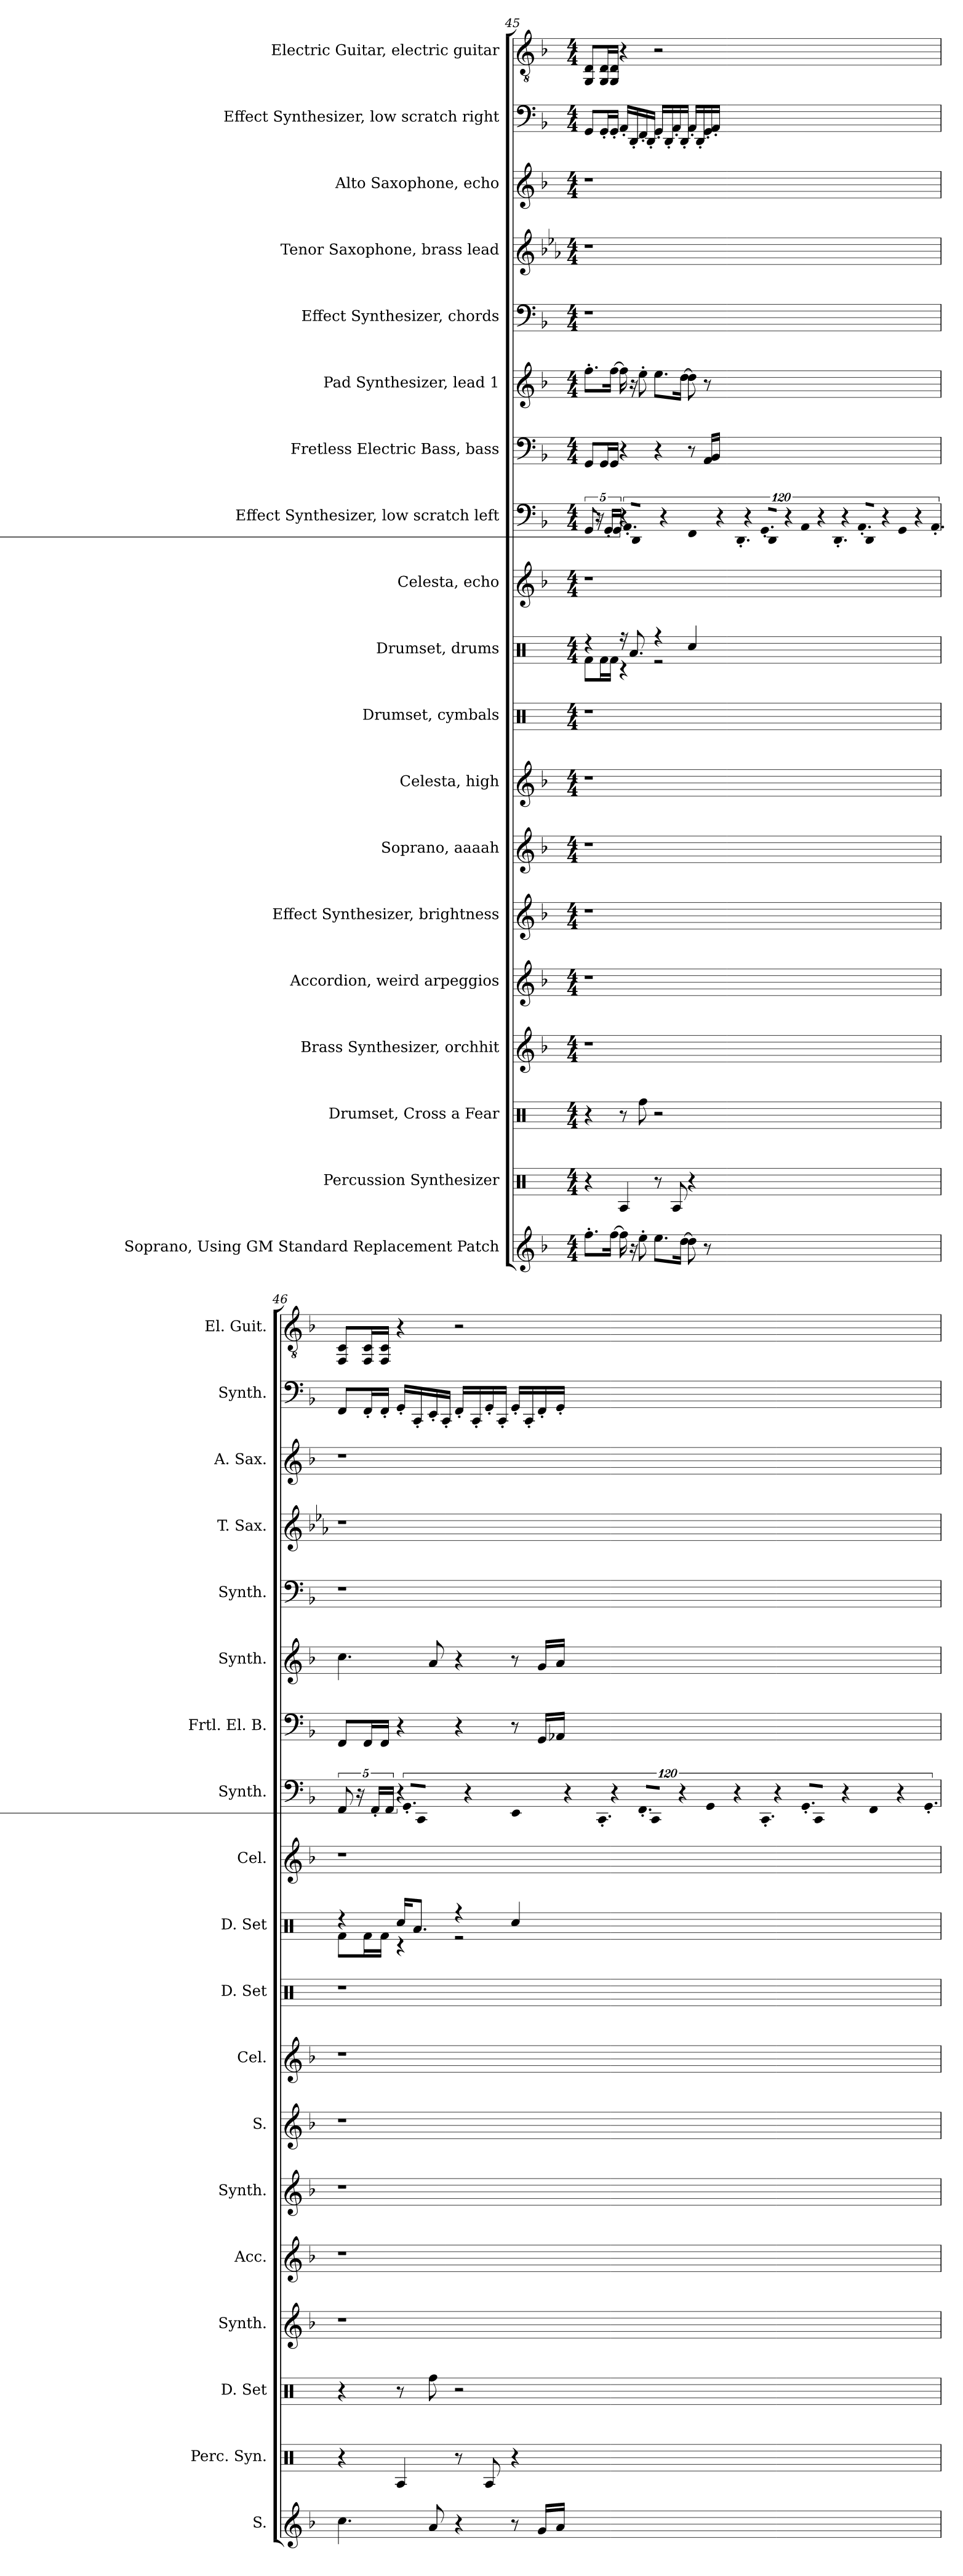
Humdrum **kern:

**kern	**kern	**kern	**kern	**kern	**kern	**kern	**kern	**kern	**kern	**kern	**kern	**kern	**kern	**kern	**kern	**kern	**kern	**kern
*part19	*part18	*part17	*part16	*part15	*part14	*part13	*part12	*part11	*part10	*part9	*part8	*part7	*part6	*part5	*part4	*part3	*part2	*part1
*staff19	*staff18	*staff17	*staff16	*staff15	*staff14	*staff13	*staff12	*staff11	*staff10	*staff9	*staff8	*staff7	*staff6	*staff5	*staff4	*staff3	*staff2	*staff1
*I"Soprano, Using GM Standard Replacement Patch	*I"Percussion Synthesizer	*I"Drumset, Cross a Fear	*I"Brass Synthesizer, orchhit	*I"Accordion, weird arpeggios	*I"Effect Synthesizer, brightness	*I"Soprano, aaaah	*I"Celesta, high	*I"Drumset, cymbals	*I"Drumset, drums	*I"Celesta, echo	*I"Effect Synthesizer, low scratch left	*I"Fretless Electric Bass, bass	*I"Pad Synthesizer, lead 1	*I"Effect Synthesizer, chords	*I"Tenor Saxophone, brass lead	*I"Alto Saxophone, echo	*I"Effect Synthesizer, low scratch right	*I"Electric Guitar, electric guitar
*I'S.	*I'Perc. Syn.	*I'D. Set	*I'Synth.	*I'Acc.	*I'Synth.	*I'S.	*I'Cel.	*I'D. Set	*I'D. Set	*I'Cel.	*I'Synth.	*I'Frtl. El. B.	*I'Synth.	*I'Synth.	*I'T. Sax.	*I'A. Sax.	*I'Synth.	*I'El. Guit.
!!LO:PB:g=z
*clefG2	*clefX	*clefX	*clefG2	*clefG2	*clefG2	*clefG2	*clefG2	*clefX	*clefX	*clefG2	*clefF4	*clefF4	*clefG2	*clefF4	*clefG2	*clefG2	*clefF4	*clefGv2
*	*	*	*	*	*	*	*ITrd-7c-12	*	*	*ITrd-7c-12	*	*ITrd7c12	*	*	*ITrd8c14	*ITrd5c9	*	*
*k[b-]	*k[]	*k[]	*k[b-]	*k[b-]	*k[b-]	*k[b-]	*k[b-]	*k[]	*k[]	*k[b-]	*k[b-]	*k[b-]	*k[b-]	*k[b-]	*k[b-e-a-]	*k[b-e-a-d-]	*k[b-]	*k[b-]
*M4/4	*M4/4	*M4/4	*M4/4	*M4/4	*M4/4	*M4/4	*M4/4	*M4/4	*M4/4	*M4/4	*M4/4	*M4/4	*M4/4	*M4/4	*M4/4	*M4/4	*M4/4	*M4/4
=45	=45	=45	=45	=45	=45	=45	=45	=45	=45	=45	=45	=45	=45	=45	=45	=45	=45	=45
*	*	*	*	*	*	*	*	*	*^	*	*	*	*	*	*	*	*	*
8.ff'\L	4r	4r	1r	1r	1r	1r	1r	1r	4r	8Rf\L	1r	10GG/	8GGG/L	8.ff'\L	1r	1r	1r	8GG/L	8GG/ 8D/L
.	.	.	.	.	.	.	.	.	.	.	.	20r	.	.	.	.	.	.	.
.	.	.	.	.	.	.	.	.	.	16Rf\L	.	.	16GGG/L	.	.	.	.	16GG'/L	16GG/ 16D/L
.	.	.	.	.	.	.	.	.	.	.	.	20GG'/LL	.	.	.	.	.	.	.
[16ff\Jk	.	.	.	.	.	.	.	.	.	16Rf\JJ	.	.	16GGG/JJ	[16ff\Jk	.	.	.	16GG'/JJ	16GG/ 16D/JJ
.	.	.	.	.	.	.	.	.	.	.	.	20GG/JJ	.	.	.	.	.	.	.
!	!	!	!	!	!	!	!	!	!	!	!	!LO:N:vis=64	!	!	!	!	!	!	!
16ff\]	4RA/	8r	.	.	.	.	.	.	16r	4r	.	960%17r	4r	16ff\]	.	.	.	16AA'/LL	4r
!	!	!	!	!	!	!	!	!	!	!	!	!LO:N:vis=32.	!	!	!	!	!	!	!
.	.	.	.	.	.	.	.	.	.	.	.	1920%103AA'/LLL	.	.	.	.	.	.	.
16r	.	.	.	.	.	.	.	.	8.Ra/	.	.	.	.	16r	.	.	.	16DD'/	.
!	!	!	!	!	!	!	!	!	!	!	!	!LO:N:vis=32	!	!	!	!	!	!	!
.	.	.	.	.	.	.	.	.	.	.	.	640%23DD/JJJ	.	.	.	.	.	.	.
!	!	!	!	!	!	!	!	!	!	!	!	!LO:N:vis=32	!	!	!	!	!	!	!
.	.	.	.	.	.	.	.	.	.	.	.	640%23r	.	.	.	.	.	.	.
8ee'\	.	8Rff\	.	.	.	.	.	.	.	.	.	.	.	8ee'\	.	.	.	16FF'/	.
!	!	!	!	!	!	!	!	!	!	!	!	!LO:N:vis=32	!	!	!	!	!	!	!
.	.	.	.	.	.	.	.	.	.	.	.	640%23FF/	.	.	.	.	.	.	.
!	!	!	!	!	!	!	!	!	!	!	!	!LO:N:vis=64	!	!	!	!	!	!	!
.	.	.	.	.	.	.	.	.	.	.	.	960%17r	.	.	.	.	.	.	.
.	.	.	.	.	.	.	.	.	.	.	.	.	.	.	.	.	.	16DD'/JJ	.
!	!	!	!	!	!	!	!	!	!	!	!	!LO:N:vis=32.	!	!	!	!	!	!	!
.	.	.	.	.	.	.	.	.	.	.	.	1920%103DD'/	.	.	.	.	.	.	.
8.ee\L	8r	2r	.	.	.	.	.	.	4r	2r	.	.	4r	8.ee\L	.	.	.	16GG'/LL	2r
!	!	!	!	!	!	!	!	!	!	!	!	!LO:N:vis=64	!	!	!	!	!	!	!
.	.	.	.	.	.	.	.	.	.	.	.	960%17r	.	.	.	.	.	.	.
!	!	!	!	!	!	!	!	!	!	!	!	!LO:N:vis=32.	!	!	!	!	!	!	!
.	.	.	.	.	.	.	.	.	.	.	.	1920%103GG'/LLL	.	.	.	.	.	.	.
.	.	.	.	.	.	.	.	.	.	.	.	.	.	.	.	.	.	16DD'/	.
!	!	!	!	!	!	!	!	!	!	!	!	!LO:N:vis=32	!	!	!	!	!	!	!
.	.	.	.	.	.	.	.	.	.	.	.	640%23DD/JJJ	.	.	.	.	.	.	.
!	!	!	!	!	!	!	!	!	!	!	!	!LO:N:vis=32	!	!	!	!	!	!	!
.	.	.	.	.	.	.	.	.	.	.	.	640%23r	.	.	.	.	.	.	.
.	8RA/	.	.	.	.	.	.	.	.	.	.	.	.	.	.	.	.	16AA'/	.
!	!	!	!	!	!	!	!	!	!	!	!	!LO:N:vis=32	!	!	!	!	!	!	!
.	.	.	.	.	.	.	.	.	.	.	.	640%23AA/	.	.	.	.	.	.	.
!	!	!	!	!	!	!	!	!	!	!	!	!LO:N:vis=64	!	!	!	!	!	!	!
.	.	.	.	.	.	.	.	.	.	.	.	960%17r	.	.	.	.	.	.	.
[16dd\Jk	.	.	.	.	.	.	.	.	.	.	.	.	.	[16dd\Jk	.	.	.	16DD'/JJ	.
!	!	!	!	!	!	!	!	!	!	!	!	!LO:N:vis=32.	!	!	!	!	!	!	!
.	.	.	.	.	.	.	.	.	.	.	.	1920%103DD'/	.	.	.	.	.	.	.
8dd\]	4r	.	.	.	.	.	.	.	4Rcc/	.	.	.	8r	8dd\]	.	.	.	16AA'/LL	.
!	!	!	!	!	!	!	!	!	!	!	!	!LO:N:vis=64	!	!	!	!	!	!	!
.	.	.	.	.	.	.	.	.	.	.	.	960%17r	.	.	.	.	.	.	.
!	!	!	!	!	!	!	!	!	!	!	!	!LO:N:vis=32.	!	!	!	!	!	!	!
.	.	.	.	.	.	.	.	.	.	.	.	1920%103AA'/LLL	.	.	.	.	.	.	.
.	.	.	.	.	.	.	.	.	.	.	.	.	.	.	.	.	.	16DD'/	.
!	!	!	!	!	!	!	!	!	!	!	!	!LO:N:vis=32	!	!	!	!	!	!	!
.	.	.	.	.	.	.	.	.	.	.	.	640%23DD/JJJ	.	.	.	.	.	.	.
!	!	!	!	!	!	!	!	!	!	!	!	!LO:N:vis=32	!	!	!	!	!	!	!
.	.	.	.	.	.	.	.	.	.	.	.	640%23r	.	.	.	.	.	.	.
8r	.	.	.	.	.	.	.	.	.	.	.	.	16AAA/LL	8r	.	.	.	16GG'/	.
!	!	!	!	!	!	!	!	!	!	!	!	!LO:N:vis=32	!	!	!	!	!	!	!
.	.	.	.	.	.	.	.	.	.	.	.	640%23GG/	.	.	.	.	.	.	.
!	!	!	!	!	!	!	!	!	!	!	!	!LO:N:vis=64	!	!	!	!	!	!	!
.	.	.	.	.	.	.	.	.	.	.	.	960%17r	.	.	.	.	.	.	.
.	.	.	.	.	.	.	.	.	.	.	.	.	16BBB-/JJ	.	.	.	.	16AA'/JJ	.
!	!	!	!	!	!	!	!	!	!	!	!	!LO:N:vis=32.	!	!	!	!	!	!	!
.	.	.	.	.	.	.	.	.	.	.	.	1920%103AA'/	.	.	.	.	.	.	.
640ryy	640ryy	640ryy	640ryy	640ryy	640ryy	640ryy	640ryy	640ryy	640ryy	640ryy	640ryy	.	640ryy	640ryy	640ryy	640ryy	640ryy	640ryy	640ryy
!!LO:PB:g=z
=46	=46	=46	=46	=46	=46	=46	=46	=46	=46	=46	=46	=46	=46	=46	=46	=46	=46	=46	=46
4.cc\	4r	4r	1r	1r	1r	1r	1r	1r	4r	8Rf\L	1r	10FF/	8FFF/L	4.cc\	1r	1r	1r	8FF/L	8FF/ 8C/L
.	.	.	.	.	.	.	.	.	.	.	.	20r	.	.	.	.	.	.	.
.	.	.	.	.	.	.	.	.	.	16Rf\L	.	.	16FFF/L	.	.	.	.	16FF'/L	16FF/ 16C/L
.	.	.	.	.	.	.	.	.	.	.	.	20FF'/LL	.	.	.	.	.	.	.
.	.	.	.	.	.	.	.	.	.	16Rf\JJ	.	.	16FFF/JJ	.	.	.	.	16FF'/JJ	16FF/ 16C/JJ
.	.	.	.	.	.	.	.	.	.	.	.	20FF/JJ	.	.	.	.	.	.	.
!	!	!	!	!	!	!	!	!	!	!	!	!LO:N:vis=64	!	!	!	!	!	!	!
.	4RA/	8r	.	.	.	.	.	.	16Rcc/KL	4r	.	960%17r	4r	.	.	.	.	16GG'/LL	4r
!	!	!	!	!	!	!	!	!	!	!	!	!LO:N:vis=32.	!	!	!	!	!	!	!
.	.	.	.	.	.	.	.	.	.	.	.	1920%103GG'/LLL	.	.	.	.	.	.	.
.	.	.	.	.	.	.	.	.	8.Ra/J	.	.	.	.	.	.	.	.	16CC'/	.
!	!	!	!	!	!	!	!	!	!	!	!	!LO:N:vis=32	!	!	!	!	!	!	!
.	.	.	.	.	.	.	.	.	.	.	.	640%23CC/JJJ	.	.	.	.	.	.	.
!	!	!	!	!	!	!	!	!	!	!	!	!LO:N:vis=32	!	!	!	!	!	!	!
.	.	.	.	.	.	.	.	.	.	.	.	640%23r	.	.	.	.	.	.	.
8a/	.	8Rff\	.	.	.	.	.	.	.	.	.	.	.	8a/	.	.	.	16EE'/	.
!	!	!	!	!	!	!	!	!	!	!	!	!LO:N:vis=32	!	!	!	!	!	!	!
.	.	.	.	.	.	.	.	.	.	.	.	640%23EE/	.	.	.	.	.	.	.
!	!	!	!	!	!	!	!	!	!	!	!	!LO:N:vis=64	!	!	!	!	!	!	!
.	.	.	.	.	.	.	.	.	.	.	.	960%17r	.	.	.	.	.	.	.
.	.	.	.	.	.	.	.	.	.	.	.	.	.	.	.	.	.	16CC'/JJ	.
!	!	!	!	!	!	!	!	!	!	!	!	!LO:N:vis=32.	!	!	!	!	!	!	!
.	.	.	.	.	.	.	.	.	.	.	.	1920%103CC'/	.	.	.	.	.	.	.
4r	8r	2r	.	.	.	.	.	.	4r	2r	.	.	4r	4r	.	.	.	16FF'/LL	2r
!	!	!	!	!	!	!	!	!	!	!	!	!LO:N:vis=64	!	!	!	!	!	!	!
.	.	.	.	.	.	.	.	.	.	.	.	960%17r	.	.	.	.	.	.	.
!	!	!	!	!	!	!	!	!	!	!	!	!LO:N:vis=32.	!	!	!	!	!	!	!
.	.	.	.	.	.	.	.	.	.	.	.	1920%103FF'/LLL	.	.	.	.	.	.	.
.	.	.	.	.	.	.	.	.	.	.	.	.	.	.	.	.	.	16CC'/	.
!	!	!	!	!	!	!	!	!	!	!	!	!LO:N:vis=32	!	!	!	!	!	!	!
.	.	.	.	.	.	.	.	.	.	.	.	640%23CC/JJJ	.	.	.	.	.	.	.
!	!	!	!	!	!	!	!	!	!	!	!	!LO:N:vis=32	!	!	!	!	!	!	!
.	.	.	.	.	.	.	.	.	.	.	.	640%23r	.	.	.	.	.	.	.
.	8RA/	.	.	.	.	.	.	.	.	.	.	.	.	.	.	.	.	16GG'/	.
!	!	!	!	!	!	!	!	!	!	!	!	!LO:N:vis=32	!	!	!	!	!	!	!
.	.	.	.	.	.	.	.	.	.	.	.	640%23GG/	.	.	.	.	.	.	.
!	!	!	!	!	!	!	!	!	!	!	!	!LO:N:vis=64	!	!	!	!	!	!	!
.	.	.	.	.	.	.	.	.	.	.	.	960%17r	.	.	.	.	.	.	.
.	.	.	.	.	.	.	.	.	.	.	.	.	.	.	.	.	.	16CC'/JJ	.
!	!	!	!	!	!	!	!	!	!	!	!	!LO:N:vis=32.	!	!	!	!	!	!	!
.	.	.	.	.	.	.	.	.	.	.	.	1920%103CC'/	.	.	.	.	.	.	.
8r	4r	.	.	.	.	.	.	.	4Rcc/	.	.	.	8r	8r	.	.	.	16GG'/LL	.
!	!	!	!	!	!	!	!	!	!	!	!	!LO:N:vis=64	!	!	!	!	!	!	!
.	.	.	.	.	.	.	.	.	.	.	.	960%17r	.	.	.	.	.	.	.
!	!	!	!	!	!	!	!	!	!	!	!	!LO:N:vis=32.	!	!	!	!	!	!	!
.	.	.	.	.	.	.	.	.	.	.	.	1920%103GG'/LLL	.	.	.	.	.	.	.
.	.	.	.	.	.	.	.	.	.	.	.	.	.	.	.	.	.	16CC'/	.
!	!	!	!	!	!	!	!	!	!	!	!	!LO:N:vis=32	!	!	!	!	!	!	!
.	.	.	.	.	.	.	.	.	.	.	.	640%23CC/JJJ	.	.	.	.	.	.	.
!	!	!	!	!	!	!	!	!	!	!	!	!LO:N:vis=32	!	!	!	!	!	!	!
.	.	.	.	.	.	.	.	.	.	.	.	640%23r	.	.	.	.	.	.	.
16g/LL	.	.	.	.	.	.	.	.	.	.	.	.	16GGG/LL	16g/LL	.	.	.	16FF'/	.
!	!	!	!	!	!	!	!	!	!	!	!	!LO:N:vis=32	!	!	!	!	!	!	!
.	.	.	.	.	.	.	.	.	.	.	.	640%23FF/	.	.	.	.	.	.	.
!	!	!	!	!	!	!	!	!	!	!	!	!LO:N:vis=64	!	!	!	!	!	!	!
.	.	.	.	.	.	.	.	.	.	.	.	960%17r	.	.	.	.	.	.	.
16a/JJ	.	.	.	.	.	.	.	.	.	.	.	.	16AAA-X/JJ	16a/JJ	.	.	.	16GG'/JJ	.
!	!	!	!	!	!	!	!	!	!	!	!	!LO:N:vis=32.	!	!	!	!	!	!	!
.	.	.	.	.	.	.	.	.	.	.	.	1920%103GG'/	.	.	.	.	.	.	.
640ryy	640ryy	640ryy	640ryy	640ryy	640ryy	640ryy	640ryy	640ryy	640ryy	640ryy	640ryy	.	640ryy	640ryy	640ryy	640ryy	640ryy	640ryy	640ryy
*	*	*	*	*	*	*	*	*	*v	*v	*	*	*	*	*	*	*	*	*
=	=	=	=	=	=	=	=	=	=	=	=	=	=	=	=	=	=	=
*-	*-	*-	*-	*-	*-	*-	*-	*-	*-	*-	*-	*-	*-	*-	*-	*-	*-	*-
